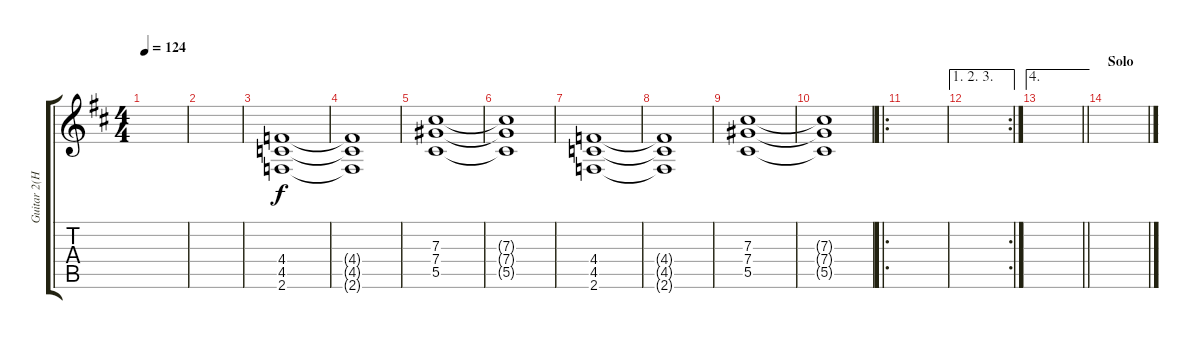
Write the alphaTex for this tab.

\track ("Guitar 2(Harmony)" "Guitar 2(H") {instrument distortionguitar}
\staff {score tabs}
\tuning (Eb4 Bb3 Gb3 Db3 Ab2 Eb2) {hide}
\ts (4 4)
\tempo 124
\clef g2
\ks d
|
|
(4.4 4.5 2.6).1 |
(4.4{t} 4.5{t} 2.6{t}).1 |
(7.3 7.4 5.5).1 |
(7.3{t} 7.4{t} 5.5{t}).1 |
(4.4 4.5 2.6).1 |
(4.4{t} 4.5{t} 2.6{t}).1 |
(7.3 7.4 5.5).1 |
(7.3{t} 7.4{t} 5.5{t}).1 |
\ro
|
\ae (1 2 3)
\rc 2
|
\ae 4
\barLineRight lightlight
|
\section ("" "Solo")
